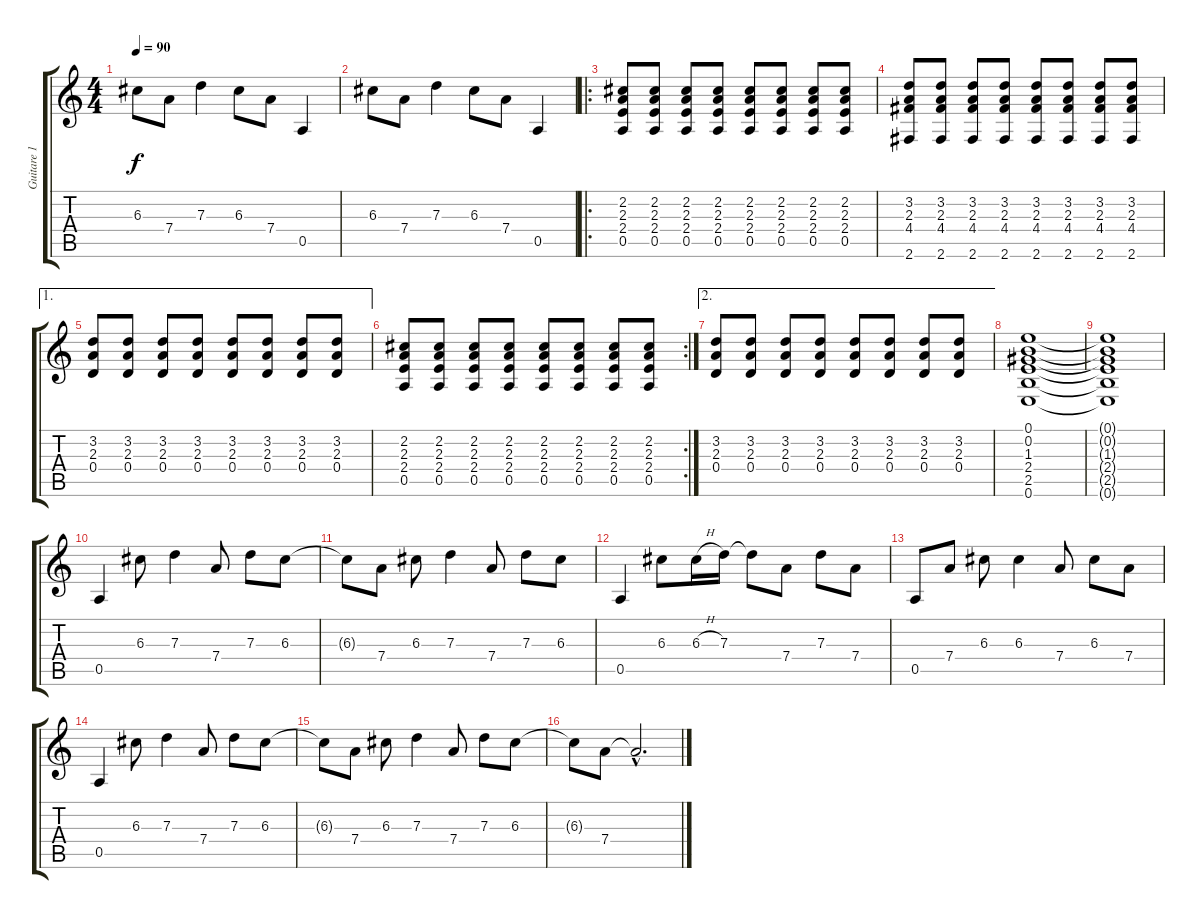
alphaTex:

\track ("Guitare 1" "Guitare 1") {instrument acousticguitarsteel}
\staff {score tabs}
\tuning (E4 B3 G3 D3 A2 E2) {hide}
\ts (4 4)
\tempo 90
\clef g2
\ks c
6.3.8{dy f} 7.4.8 7.3.4 6.3.8 7.4.8 0.5.4 |
6.3.8 7.4.8 7.3.4 6.3.8 7.4.8 0.5.4 |
\ro
(2.2 2.3 2.4 0.5).8 (2.2 2.3 2.4 0.5).8 (2.2 2.3 2.4 0.5).8 (2.2 2.3 2.4 0.5).8 (2.2 2.3 2.4 0.5).8 (2.2 2.3 2.4 0.5).8 (2.2 2.3 2.4 0.5).8 (2.2 2.3 2.4 0.5).8 |
(3.2 2.3 4.4 2.6).8 (3.2 2.3 4.4 2.6).8 (3.2 2.3 4.4 2.6).8 (3.2 2.3 4.4 2.6).8 (3.2 2.3 4.4 2.6).8 (3.2 2.3 4.4 2.6).8 (3.2 2.3 4.4 2.6).8 (3.2 2.3 4.4 2.6).8 |
\ae 1
(3.2 2.3 0.4).8 (3.2 2.3 0.4).8 (3.2 2.3 0.4).8 (3.2 2.3 0.4).8 (3.2 2.3 0.4).8 (3.2 2.3 0.4).8 (3.2 2.3 0.4).8 (3.2 2.3 0.4).8 |
\rc 2
(2.2 2.3 2.4 0.5).8 (2.2 2.3 2.4 0.5).8 (2.2 2.3 2.4 0.5).8 (2.2 2.3 2.4 0.5).8 (2.2 2.3 2.4 0.5).8 (2.2 2.3 2.4 0.5).8 (2.2 2.3 2.4 0.5).8 (2.2 2.3 2.4 0.5).8 |
\ae 2
(3.2 2.3 0.4).8 (3.2 2.3 0.4).8 (3.2 2.3 0.4).8 (3.2 2.3 0.4).8 (3.2 2.3 0.4).8 (3.2 2.3 0.4).8 (3.2 2.3 0.4).8 (3.2 2.3 0.4).8 |
(0.1 0.2 1.3 2.4 2.5 0.6).1 |
(0.1{t} 0.2{t} 1.3{t} 2.4{t} 2.5{t} 0.6{t}).1 |
0.5.4 6.3.8 7.3.4 7.4.8 7.3.8 6.3.8 |
6.3{t}.8 7.4.8 6.3.8 7.3.4 7.4.8 7.3.8 6.3.8 |
0.5.4 6.3.8 6.3{h}.16 7.3.16 7.3{t}.8 7.4.8 7.3.8 7.4.8 |
0.5.8 7.4.8 6.3.8 6.3.4 7.4.8 6.3.8 7.4.8 |
0.5.4 6.3.8 7.3.4 7.4.8 7.3.8 6.3.8 |
6.3{t}.8 7.4.8 6.3.8 7.3.4 7.4.8 7.3.8 6.3.8 |
6.3{t}.8 7.4.8 7.4{hac t}.2{d}
